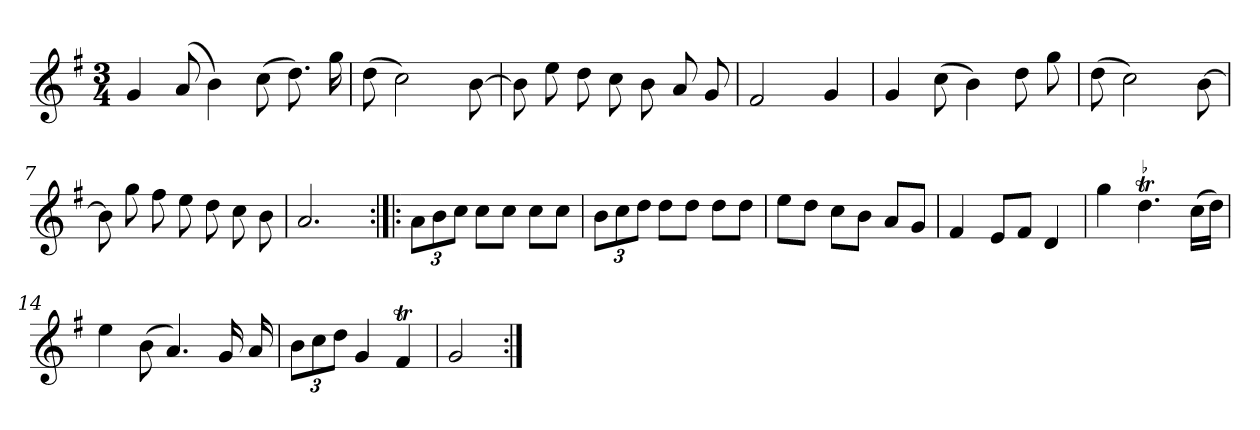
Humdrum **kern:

**kern
*part1
*staff1
*clefG2
*k[f#]
*G:
*M3/4
*MM120
=1
4g
(8a
4b)
(8cc
8.dd)
16gg
=2
(8dd
2cc)
[8b
=3
8b]
8ee
8dd
8cc
8b
8a
8g
=4
2f#
4g
=5
4g
(8cc
4b)
8dd
8gg
=6
(8dd
2cc)
[8b
=7
8b]
8gg
8ff#
8ee
8dd
8cc
8b
=8
2.a
=9:|!|:
12a\L
12b\
12cc\J
8cc\L
8cc\J
8cc\L
8cc\J
=10
12b\L
12cc\
12dd\J
8dd\L
8dd\J
8dd\L
8dd\J
=11
8ee\L
8dd\J
8cc\L
8b\J
8a/L
8g/J
=12
4f#
8e/L
8f#/J
4d
=13
4gg
!LO:TR:acc=-
4.ddt
(16cc\LL
16dd\JJ)
=14
4ee
(8b
4.a)
16g
16a
=15
12b\L
12cc\
12dd\J
4g
4f#t
=16
2g
=:|!
*-
